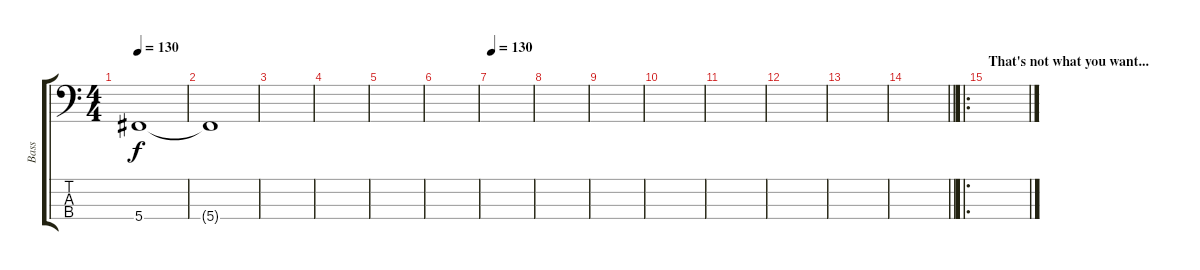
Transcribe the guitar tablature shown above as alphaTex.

\track ("Bass" "Bass") {instrument electricbasspick}
\staff {score tabs}
\tuning (Gb2 Db2 Ab1 Db1) {hide}
\ts (4 4)
\tempo 130
\clef f4
\ks c
5.4{t}.1{dy f} |
5.4{t}.1 |
|
|
|
|
\tempo 130
|
|
|
|
|
|
|
\barLineRight lightlight
|
\ro
\section ("" "That's not what you want...")
